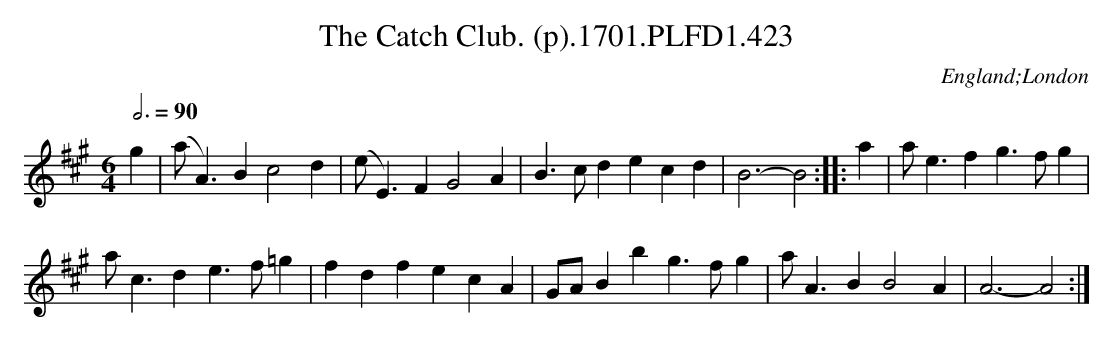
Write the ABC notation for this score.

X:1
T:Catch Club. (p).1701.PLFD1.423, The
M:6/4
L:1/4
Q:3/4=90
O:England;London
K:A
g|(a<A)Bc2d|(e<E)FG2A|B>cdecd|B3-B2:||:a|a<efg>fg|
a<cde>f=g|fdfecA|G/A/Bbg>fg|a<ABB2A|A3-A2:|
